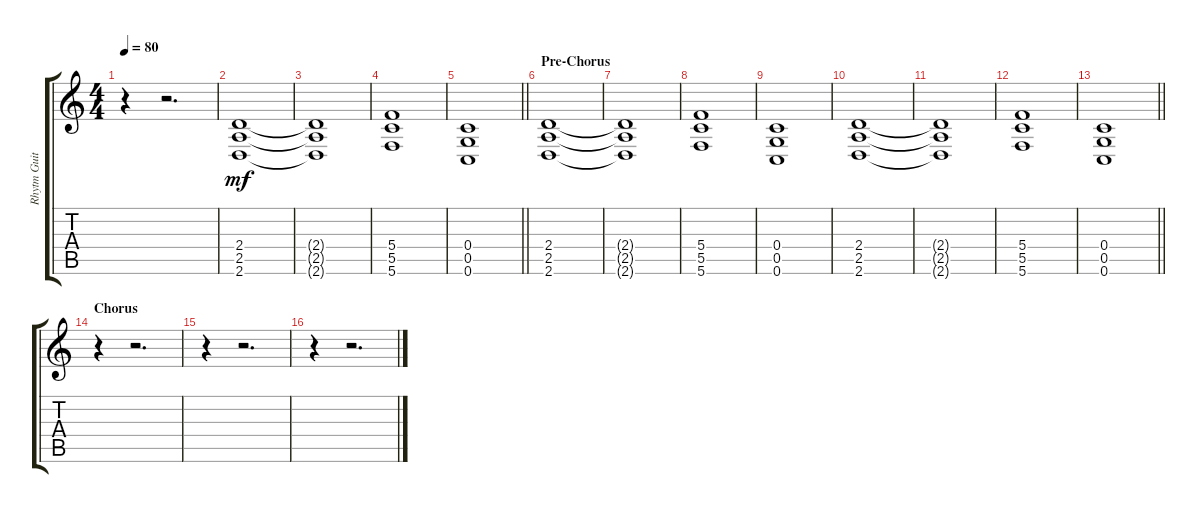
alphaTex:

\track ("Rhytm Guitar 1" "Rhytm Guit") {instrument electricguitarclean}
\staff {score tabs}
\tuning (D4 A3 F3 C3 G2 C2) {hide}
\ts (4 4)
\tempo 80
\clef g2
\ks c
r.4{dy mf} r.2{d} |
(2.4 2.5 2.6).1 |
(2.4{t} 2.5{t} 2.6{t}).1 |
(5.4 5.5 5.6).1 |
\barLineRight lightlight
(0.4 0.5 0.6).1 |
\section ("" "Pre-Chorus")
(2.4 2.5 2.6).1 |
(2.4{t} 2.5{t} 2.6{t}).1 |
(5.4 5.5 5.6).1 |
(0.4 0.5 0.6).1 |
(2.4 2.5 2.6).1 |
(2.4{t} 2.5{t} 2.6{t}).1 |
(5.4 5.5 5.6).1 |
\barLineRight lightlight
(0.4 0.5 0.6).1 |
\section ("" "Chorus")
r.4 r.2{d} |
r.4 r.2{d} |
r.4 r.2{d}
